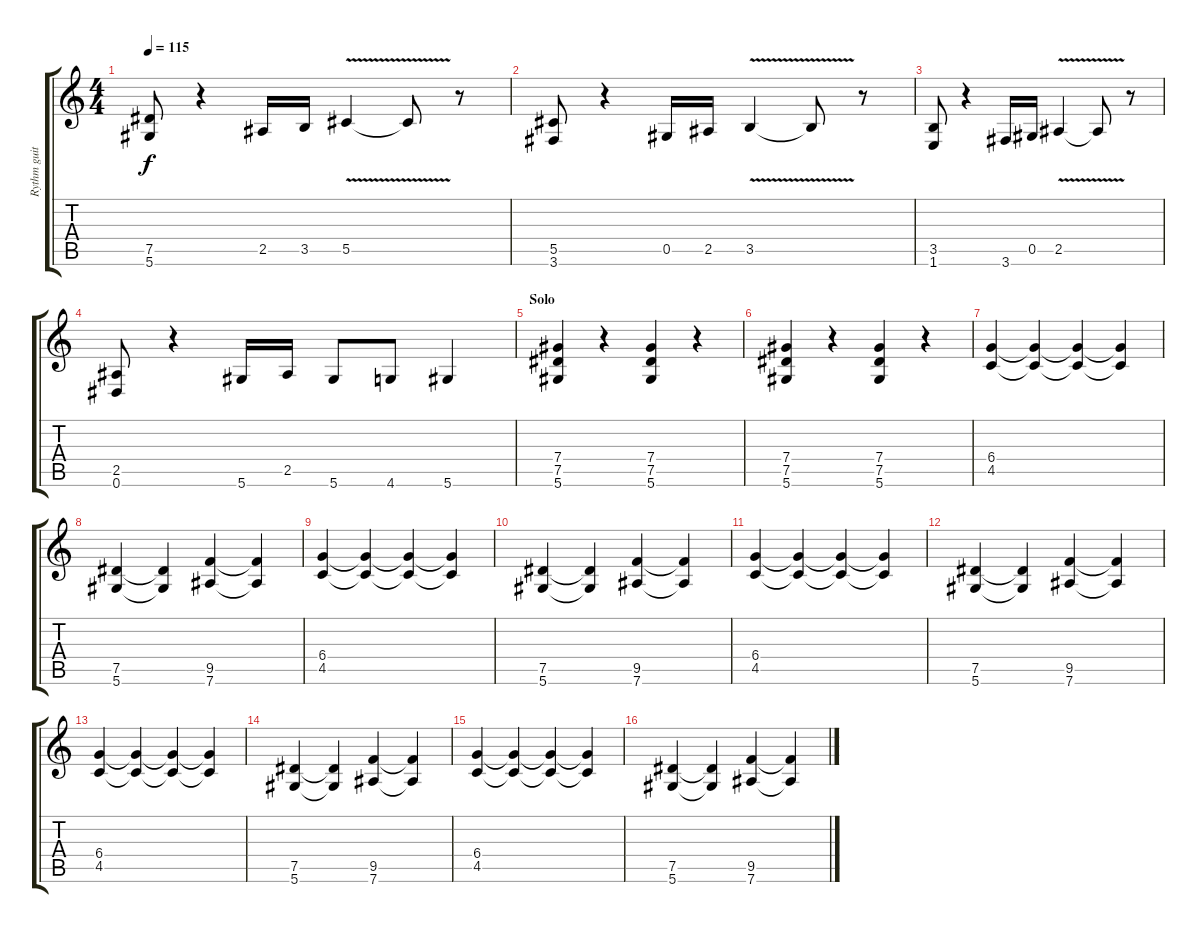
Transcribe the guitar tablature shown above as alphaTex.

\track ("Rythm guitar" "Rythm guit") {instrument overdrivenguitar}
\staff {score tabs}
\tuning (Eb4 Bb3 Gb3 Db3 Ab2 Eb2) {hide}
\ts (4 4)
\tempo 115
\clef g2
\ks c
(7.5 5.6).8{dy f} r.4 2.5.16 3.5.16 5.5{v}.4 5.5{t}.8 r.8 |
(5.5 3.6).8 r.4 0.5.16 2.5.16 3.5{v}.4 3.5{t}.8 r.8 |
(3.5 1.6).8 r.4 3.6.16 0.5.16 2.5{v}.4 2.5{t}.8 r.8 |
(2.5 0.6).8 r.4 5.6.16 2.5.16 5.6.8 4.6.8 5.6.4 |
\section ("" "Solo")
(7.4 7.5 5.6).4 r.4 (7.4 7.5 5.6).4 r.4 |
(7.4 7.5 5.6).4 r.4 (7.4 7.5 5.6).4 r.4 |
(6.4 4.5).4 (6.4{t} 4.5{t}).4 (6.4{t} 4.5{t}).4 (6.4{t} 4.5{t}).4 |
(7.5 5.6).4 (7.5{t} 5.6{t}).4 (9.5 7.6).4 (9.5{t} 7.6{t}).4 |
(6.4 4.5).4 (6.4{t} 4.5{t}).4 (6.4{t} 4.5{t}).4 (6.4{t} 4.5{t}).4 |
(7.5 5.6).4 (7.5{t} 5.6{t}).4 (9.5 7.6).4 (9.5{t} 7.6{t}).4 |
(6.4 4.5).4 (6.4{t} 4.5{t}).4 (6.4{t} 4.5{t}).4 (6.4{t} 4.5{t}).4 |
(7.5 5.6).4 (7.5{t} 5.6{t}).4 (9.5 7.6).4 (9.5{t} 7.6{t}).4 |
(6.4 4.5).4 (6.4{t} 4.5{t}).4 (6.4{t} 4.5{t}).4 (6.4{t} 4.5{t}).4 |
(7.5 5.6).4 (7.5{t} 5.6{t}).4 (9.5 7.6).4 (9.5{t} 7.6{t}).4 |
(6.4 4.5).4 (6.4{t} 4.5{t}).4 (6.4{t} 4.5{t}).4 (6.4{t} 4.5{t}).4 |
(7.5 5.6).4 (7.5{t} 5.6{t}).4 (9.5 7.6).4 (9.5{t} 7.6{t}).4
